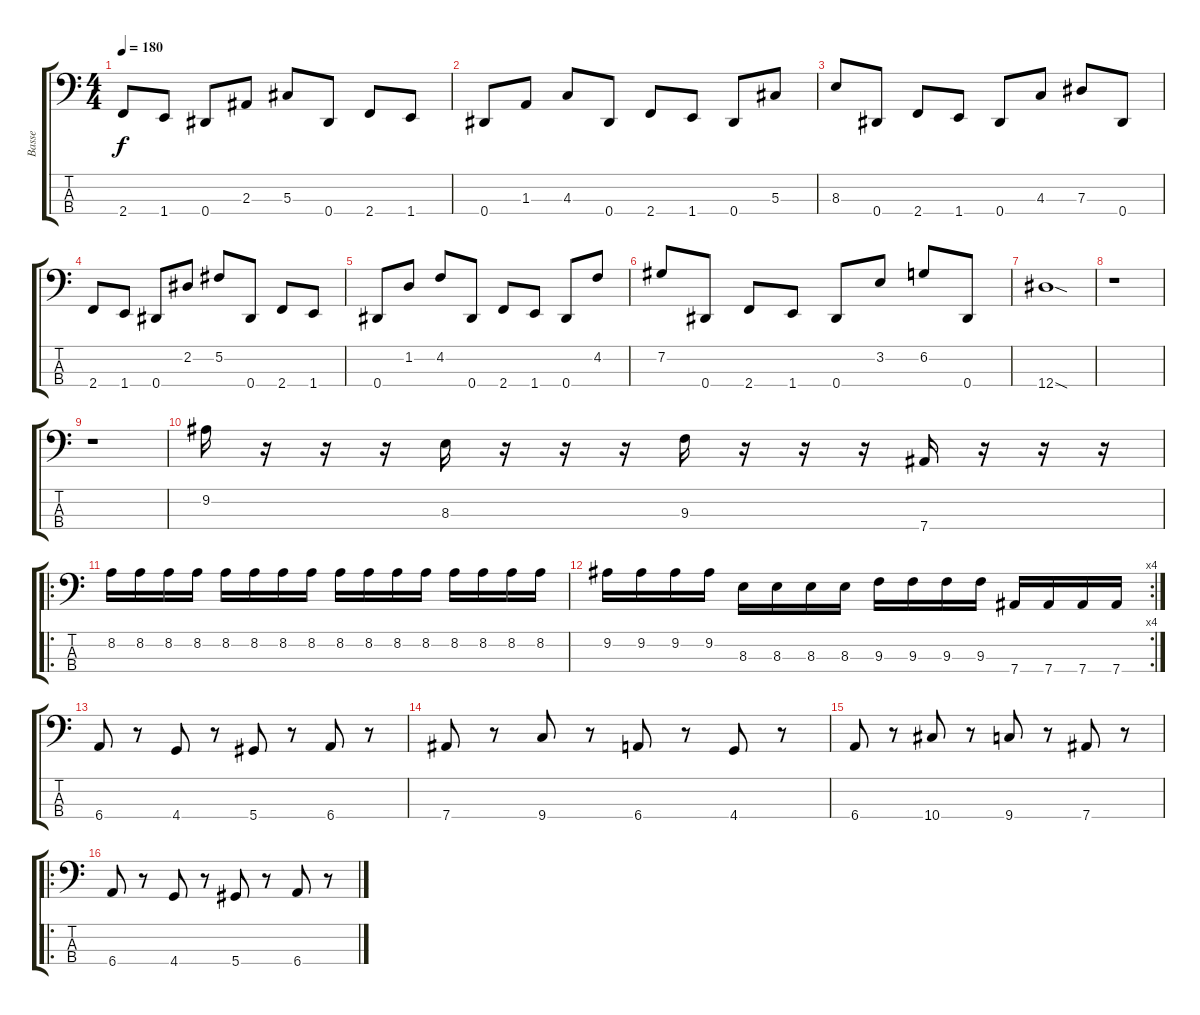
\track ("Basse" "Basse") {instrument electricbasspick}
\staff {score tabs}
\tuning (Gb2 Db2 Ab1 Eb1) {hide}
\ts (4 4)
\tempo 180
\clef f4
\ks c
2.4.8{dy f} 1.4.8 0.4.8 2.3.8 5.3.8 0.4.8 2.4.8 1.4.8 |
0.4.8 1.3.8 4.3.8 0.4.8 2.4.8 1.4.8 0.4.8 5.3.8 |
8.3.8 0.4.8 2.4.8 1.4.8 0.4.8 4.3.8 7.3.8 0.4.8 |
2.4.8 1.4.8 0.4.8 2.2.8 5.2.8 0.4.8 2.4.8 1.4.8 |
0.4.8 1.2.8 4.2.8 0.4.8 2.4.8 1.4.8 0.4.8 4.2.8 |
7.2.8 0.4.8 2.4.8 1.4.8 0.4.8 3.2.8 6.2.8 0.4.8 |
12.4{sod}.1 |
r.1 |
r.1 |
9.2.16 r.16 r.16 r.16 8.3.16 r.16 r.16 r.16 9.3.16 r.16 r.16 r.16 7.4.16 r.16 r.16 r.16 |
\ro
8.2.16 8.2.16 8.2.16 8.2.16 8.2.16 8.2.16 8.2.16 8.2.16 8.2.16 8.2.16 8.2.16 8.2.16 8.2.16 8.2.16 8.2.16 8.2.16 |
\rc 4
9.2.16 9.2.16 9.2.16 9.2.16 8.3.16 8.3.16 8.3.16 8.3.16 9.3.16 9.3.16 9.3.16 9.3.16 7.4.16 7.4.16 7.4.16 7.4.16 |
6.4.8 r.8 4.4.8 r.8 5.4.8 r.8 6.4.8 r.8 |
7.4.8 r.8 9.4.8 r.8 6.4.8 r.8 4.4.8 r.8 |
6.4.8 r.8 10.4.8 r.8 9.4.8 r.8 7.4.8 r.8 |
\ro
6.4.8 r.8 4.4.8 r.8 5.4.8 r.8 6.4.8 r.8
